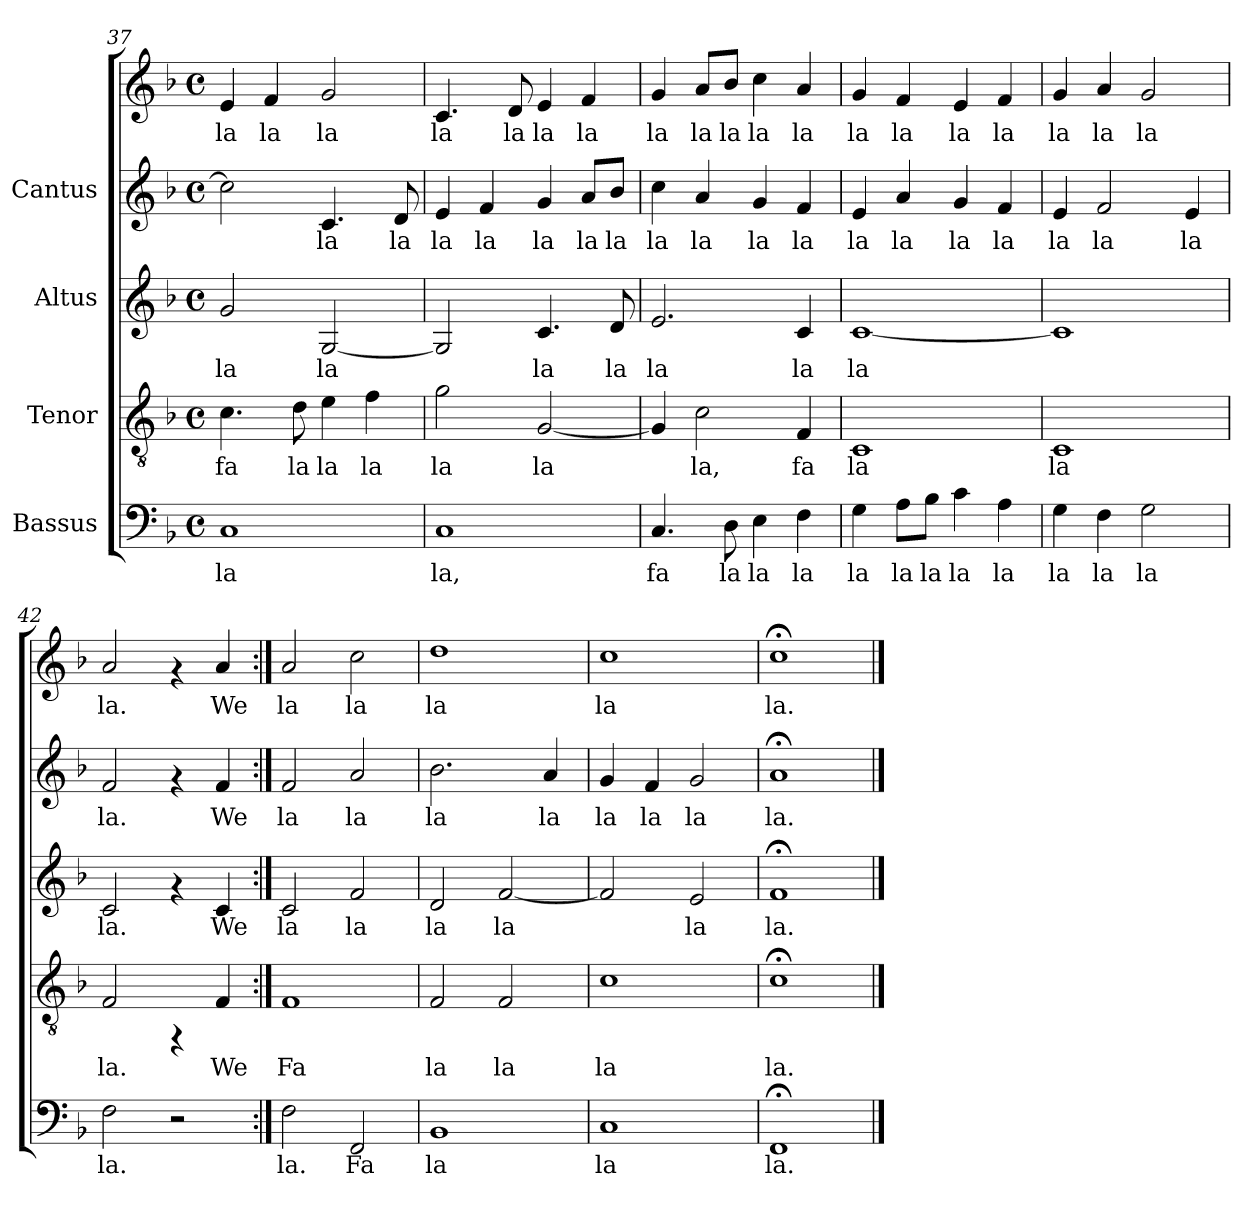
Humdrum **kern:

**kern	**text	**kern	**text	**kern	**text	**kern	**text	**kern	**text
*part4	*part4	*part3	*part3	*part2	*part2	*part1	*part1	*part1	*part1
*staff5	*staff5	*staff4	*staff4	*staff3	*staff3	*staff2	*staff2	*staff1	*staff1
*I"Bassus	*	*I"Tenor	*	*I"Altus	*	*I"Cantus	*	*	*
*clefF4	*	*clefGv2	*	*clefG2	*	*clefG2	*	*clefG2	*
*k[b-]	*	*k[b-]	*	*k[b-]	*	*k[b-]	*	*k[b-]	*
*F:	*	*F:	*	*F:	*	*F:	*	*F:	*
*M4/4	*	*M4/4	*	*M4/4	*	*M4/4	*	*M4/4	*
*met(c)	*	*met(c)	*	*met(c)	*	*met(c)	*	*met(c)	*
=37	=37	=37	=37	=37	=37	=37	=37	=37	=37
!	!LO:LY:b:cj	!	!LO:LY:b:cj	!	!LO:LY:b:cj	!	!LO:LY:b:cj	!	!LO:LY:b:cj
1C	la	4.c\	fa	2g/	la	2cc\]	.	4e/	la
!	!	!	!	!	!	!	!	!	!LO:LY:b:cj
.	.	.	.	.	.	.	.	4f/	la
!	!	!	!LO:LY:b:cj	!	!	!	!	!	!
.	.	8d\	la	.	.	.	.	.	.
!	!	!	!LO:LY:b:cj	!	!LO:LY:b:cj	!	!LO:LY:b:cj	!	!LO:LY:b:cj
.	.	4e\	la	[<2G/	la	4.c/	la	2g/	la
!	!	!	!LO:LY:b:cj	!	!	!	!	!	!
.	.	4f\	la	.	.	.	.	.	.
!	!	!	!	!	!	!	!LO:LY:b:cj	!	!
.	.	.	.	.	.	8d/	la	.	.
=38	=38	=38	=38	=38	=38	=38	=38	=38	=38
!	!LO:LY:b:cj	!	!LO:LY:b:cj	!	!LO:LY:b:cj	!	!LO:LY:b:cj	!	!LO:LY:b:cj
1C	la,	2g\	la	2G/]	.	4e/	la	4.c/	la
!	!	!	!	!	!	!	!LO:LY:b:cj	!	!
.	.	.	.	.	.	4f/	la	.	.
!	!	!	!	!	!	!	!	!	!LO:LY:b:cj
.	.	.	.	.	.	.	.	8d/	la
!	!	!	!LO:LY:b:cj	!	!LO:LY:b:cj	!	!LO:LY:b:cj	!	!LO:LY:b:cj
.	.	[<2G/	la	4.c/	la	4g/	la	4e/	la
!	!	!	!	!	!	!	!LO:LY:b:cj	!	!LO:LY:b:cj
.	.	.	.	.	.	8a/L	la	4f/	la
!	!	!	!	!	!LO:LY:b:cj	!	!LO:LY:b:cj	!	!
.	.	.	.	8d/	la	8b-/J	la	.	.
=39	=39	=39	=39	=39	=39	=39	=39	=39	=39
!	!LO:LY:b:cj	!	!LO:LY:b:cj	!	!LO:LY:b:cj	!	!LO:LY:b:cj	!	!LO:LY:b:cj
4.C/	fa	4G/]	.	2.e/	la	4cc\	la	4g/	la
!	!	!	!LO:LY:b:cj	!	!	!	!LO:LY:b:cj	!	!LO:LY:b:cj
.	.	2c\	la,	.	.	4a/	la	8a/L	la
!	!LO:LY:b:cj	!	!	!	!	!	!	!	!LO:LY:b:cj
8D\	la	.	.	.	.	.	.	8b-/J	la
!	!LO:LY:b:cj	!	!	!	!	!	!LO:LY:b:cj	!	!LO:LY:b:cj
4E\	la	.	.	.	.	4g/	la	4cc\	la
!	!LO:LY:b:cj	!	!LO:LY:b:cj	!	!LO:LY:b:cj	!	!LO:LY:b:cj	!	!LO:LY:b:cj
4F\	la	4F/	fa	4c/	la	4f/	la	4a/	la
!!LO:LB:g=z
=40	=40	=40	=40	=40	=40	=40	=40	=40	=40
!	!LO:LY:b:cj	!	!LO:LY:b:cj	!	!LO:LY:b:cj	!	!LO:LY:b:cj	!	!LO:LY:b:cj
4G\	la	1C	la	[<1c	la	4e/	la	4g/	la
!	!LO:LY:b:cj	!	!	!	!	!	!LO:LY:b:cj	!	!LO:LY:b:cj
8A\L	la	.	.	.	.	4a/	la	4f/	la
!	!LO:LY:b:cj	!	!	!	!	!	!	!	!
8B-\J	la	.	.	.	.	.	.	.	.
!	!LO:LY:b:cj	!	!	!	!	!	!LO:LY:b:cj	!	!LO:LY:b:cj
4c\	la	.	.	.	.	4g/	la	4e/	la
!	!LO:LY:b:cj	!	!	!	!	!	!LO:LY:b:cj	!	!LO:LY:b:cj
4A\	la	.	.	.	.	4f/	la	4f/	la
=41	=41	=41	=41	=41	=41	=41	=41	=41	=41
!	!LO:LY:b:cj	!	!LO:LY:b:cj	!	!	!	!LO:LY:b:cj	!	!LO:LY:b:cj
4G\	la	1C	la	1c]	.	4e/	la	4g/	la
!	!LO:LY:b:cj	!	!	!	!	!	!LO:LY:b:cj	!	!LO:LY:b:cj
4F\	la	.	.	.	.	2f/	la	4a/	la
!	!LO:LY:b:cj	!	!	!	!	!	!	!	!LO:LY:b:cj
2G\	la	.	.	.	.	.	.	2g/	la
!	!	!	!	!	!	!	!LO:LY:b:cj	!	!
.	.	.	.	.	.	4e/	la	.	.
=42	=42	=42	=42	=42	=42	=42	=42	=42	=42
!	!LO:LY:b:cj	!	!LO:LY:b:cj	!	!LO:LY:b:cj	!	!LO:LY:b:cj	!	!LO:LY:b:cj
2F\	la.	2F/	la.	2c/	la.	2f/	la.	2a/	la.
2r	.	4rFF	.	4rf	.	4rf	.	4rf	.
!	!	!	!LO:LY:b:cj	!	!LO:LY:b:cj	!	!LO:LY:b:cj	!	!LO:LY:b:cj
.	.	4F/	We	4c/	We	4f/	We	4a/	We
=43:|!	=43:|!	=43:|!	=43:|!	=43:|!	=43:|!	=43:|!	=43:|!	=43:|!	=43:|!
!	!LO:LY:b:cj	!	!LO:LY:b:cj	!	!LO:LY:b:cj	!	!LO:LY:b:cj	!	!LO:LY:b:cj
2F\	la.	1F	Fa	2c/	la	2f/	la	2a/	la
!	!LO:LY:b:cj	!	!	!	!LO:LY:b:cj	!	!LO:LY:b:cj	!	!LO:LY:b:cj
2FF/	Fa	.	.	2f/	la	2a/	la	2cc\	la
=44	=44	=44	=44	=44	=44	=44	=44	=44	=44
!	!LO:LY:b:cj	!	!LO:LY:b:cj	!	!LO:LY:b:cj	!	!LO:LY:b:cj	!	!LO:LY:b:cj
1BB-	la	2F/	la	2d/	la	2.b-\	la	1dd	la
!	!	!	!LO:LY:b:cj	!	!LO:LY:b:cj	!	!	!	!
.	.	2F/	la	[<2f/	la	.	.	.	.
!	!	!	!	!	!	!	!LO:LY:b:cj	!	!
.	.	.	.	.	.	4a/	la	.	.
=45	=45	=45	=45	=45	=45	=45	=45	=45	=45
!	!LO:LY:b:cj	!	!LO:LY:b:cj	!	!LO:LY:b:cj	!	!LO:LY:b:cj	!	!LO:LY:b:cj
1C	la	1c	la	2f/]	.	4g/	la	1cc	la
!	!	!	!	!	!	!	!LO:LY:b:cj	!	!
.	.	.	.	.	.	4f/	la	.	.
!	!	!	!	!	!LO:LY:b:cj	!	!LO:LY:b:cj	!	!
.	.	.	.	2e/	la	2g/	la	.	.
=46	=46	=46	=46	=46	=46	=46	=46	=46	=46
!	!LO:LY:b:cj	!	!LO:LY:b:cj	!	!LO:LY:b:cj	!	!LO:LY:b:cj	!	!LO:LY:b:cj
1FF;<	la.	1c;<	la.	1f;<	la.	1a;<	la.	1cc;<	la.
==	==	==	==	==	==	==	==	==	==
*-	*-	*-	*-	*-	*-	*-	*-	*-	*-
